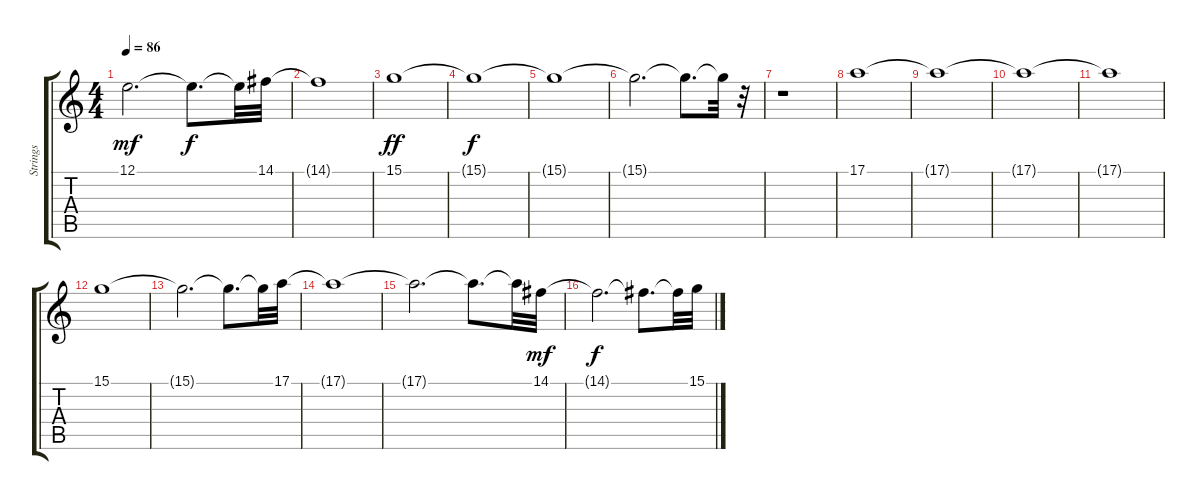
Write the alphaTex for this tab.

\track ("Strings" "Strings") {instrument stringensemble1}
\staff {score tabs}
\tuning (E4 B3 G3 D3 A2 E2) {hide}
\ts (4 4)
\tempo 86
\clef g2
\ks c
12.1.2{d dy mf} 12.1{t}.8{d dy f} 12.1{t}.32 14.1.32 |
14.1{t}.1 |
15.1.1{dy ff} |
15.1{t}.1{dy f} |
15.1{t}.1 |
15.1{t}.2{d} 15.1{t}.8{d} 15.1{t}.32 r.32 |
r.1 |
17.1.1 |
17.1{t}.1 |
17.1{t}.1 |
17.1{t}.1 |
15.1.1 |
15.1{t}.2{d} 15.1{t}.8{d} 15.1{t}.32 17.1.32 |
17.1{t}.1 |
17.1{t}.2{d} 17.1{t}.8{d} 17.1{t}.32 14.1.32{dy mf} |
14.1{t}.2{d dy f} 14.1{t}.8{d} 14.1{t}.32 15.1.32
